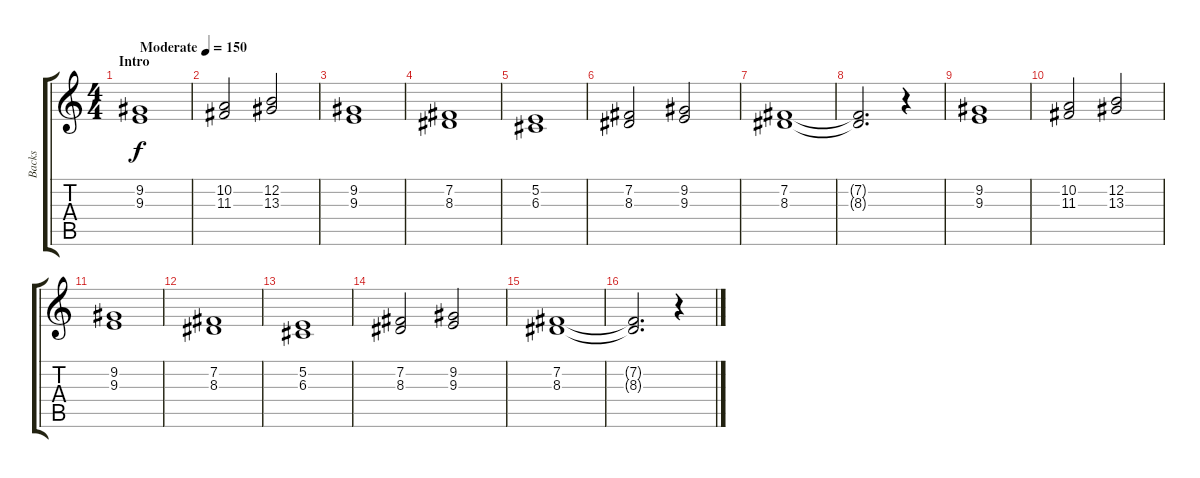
\track ("Backs" "Backs") {instrument pad4choir}
\staff {score tabs}
\tuning (E4 B3 G3 D3 A2 E2) {hide}
\ts (4 4)
\section ("" "Intro")
\tempo (150 "Moderate")
\clef g2
\ks c
(9.2 9.3).1{dy f instrument pad4choir} |
(10.2 11.3).2 (12.2 13.3).2 |
(9.2 9.3).1 |
(7.2 8.3).1 |
(5.2 6.3).1 |
(7.2 8.3).2 (9.2 9.3).2 |
(7.2 8.3).1 |
(7.2{t} 8.3{t}).2{d} r.4 |
(9.2 9.3).1 |
(10.2 11.3).2 (12.2 13.3).2 |
(9.2 9.3).1 |
(7.2 8.3).1 |
(5.2 6.3).1 |
(7.2 8.3).2 (9.2 9.3).2 |
(7.2 8.3).1 |
(7.2{t} 8.3{t}).2{d} r.4
